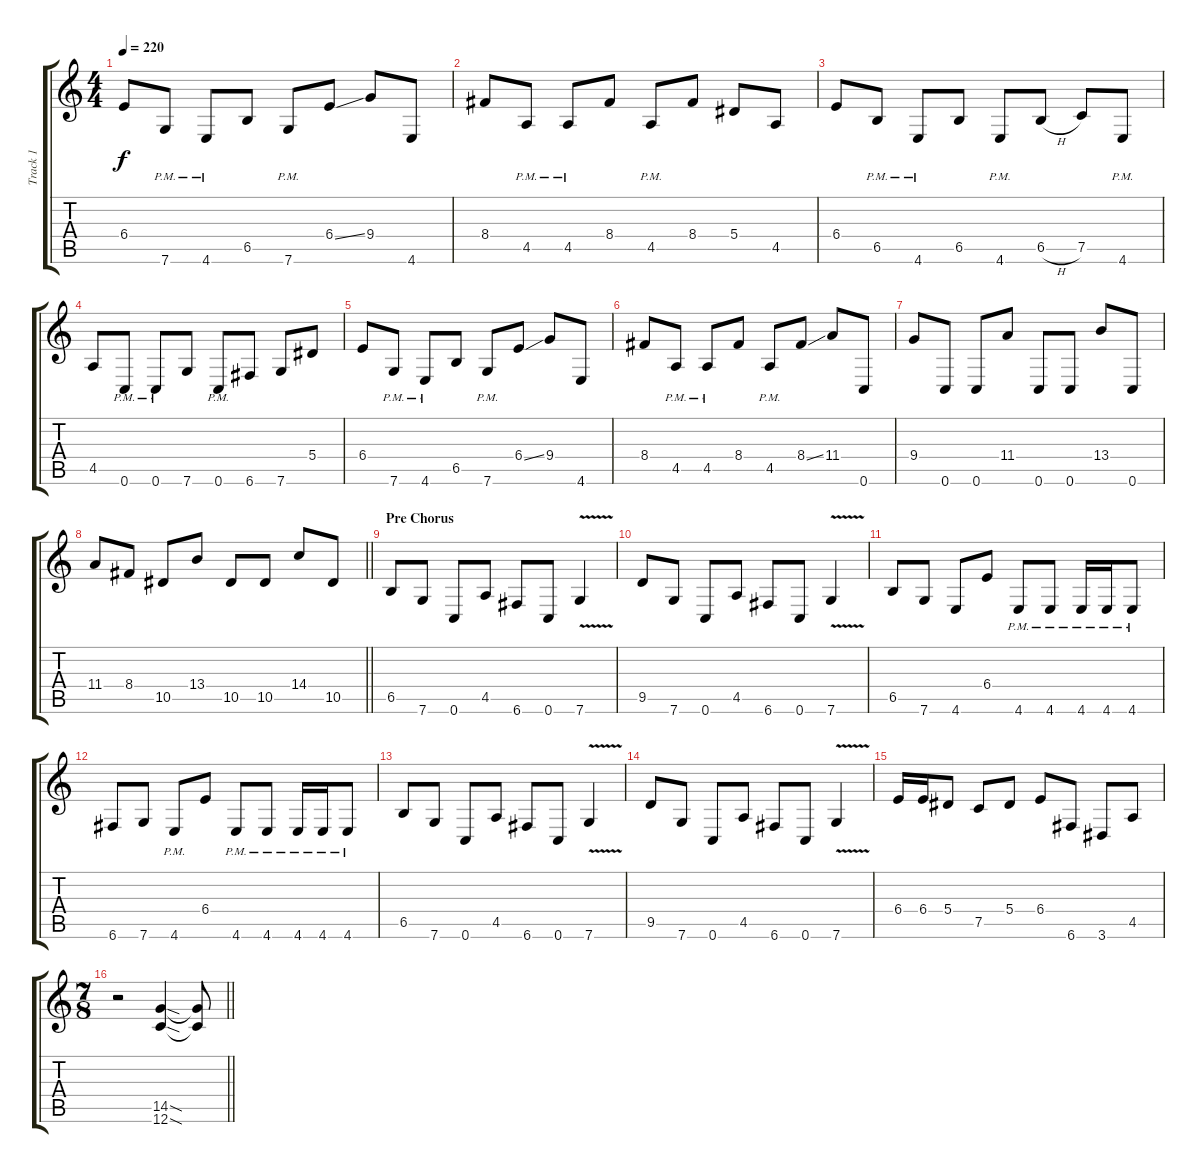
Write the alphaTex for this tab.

\track ("Track 1" "Track 1") {instrument distortionguitar}
\staff {score tabs}
\tuning (C4 G3 Eb3 Bb2 F2 C2) {hide}
\ts (4 4)
\tempo 220
\clef g2
\ks c
6.4.8{dy f} 7.6{pm}.8 4.6{pm}.8 6.5.8 7.6{pm}.8 6.4{ss}.8 9.4.8 4.6.8 |
8.4.8 4.5{pm}.8 4.5{pm}.8 8.4.8 4.5{pm}.8 8.4.8 5.4.8 4.5.8 |
6.4.8 6.5{pm}.8 4.6{pm}.8 6.5.8 4.6{pm}.8 6.5{h}.8 7.5.8 4.6{pm}.8 |
4.5.8 0.6{pm}.8 0.6{pm}.8 7.6.8 0.6{pm}.8 6.6.8 7.6.8 5.4.8 |
6.4.8 7.6{pm}.8 4.6{pm}.8 6.5.8 7.6{pm}.8 6.4{ss}.8 9.4.8 4.6.8 |
8.4.8 4.5{pm}.8 4.5{pm}.8 8.4.8 4.5{pm}.8 8.4{ss}.8 11.4.8 0.6.8 |
9.4.8 0.6.8 0.6.8 11.4.8 0.6.8 0.6.8 13.4.8 0.6.8 |
\barLineRight lightlight
11.4.8 8.4.8 10.5.8 13.4.8 10.5.8 10.5.8 14.4.8 10.5.8 |
\section ("" "Pre Chorus")
6.5.8 7.6.8 0.6.8 4.5.8 6.6.8 0.6.8 7.6{v}.4 |
9.5.8 7.6.8 0.6.8 4.5.8 6.6.8 0.6.8 7.6{v}.4 |
6.5.8 7.6.8 4.6.8 6.4.8 4.6{pm}.8 4.6{pm}.8 4.6{pm}.16 4.6{pm}.16 4.6{pm}.8 |
6.6.8 7.6.8 4.6{pm}.8 6.4.8 4.6{pm}.8 4.6{pm}.8 4.6{pm}.16 4.6{pm}.16 4.6{pm}.8 |
6.5.8 7.6.8 0.6.8 4.5.8 6.6.8 0.6.8 7.6{v}.4 |
9.5.8 7.6.8 0.6.8 4.5.8 6.6.8 0.6.8 7.6{v}.4 |
6.4.16 6.4.16 5.4.8 7.5.8 5.4.8 6.4.8 6.6.8 3.6.8 4.5.8 |
\ts (7 8)
\barLineRight lightlight
r.2 (14.5{sod} 12.6{sod}).4 (14.5{t} 12.6{t}).8
